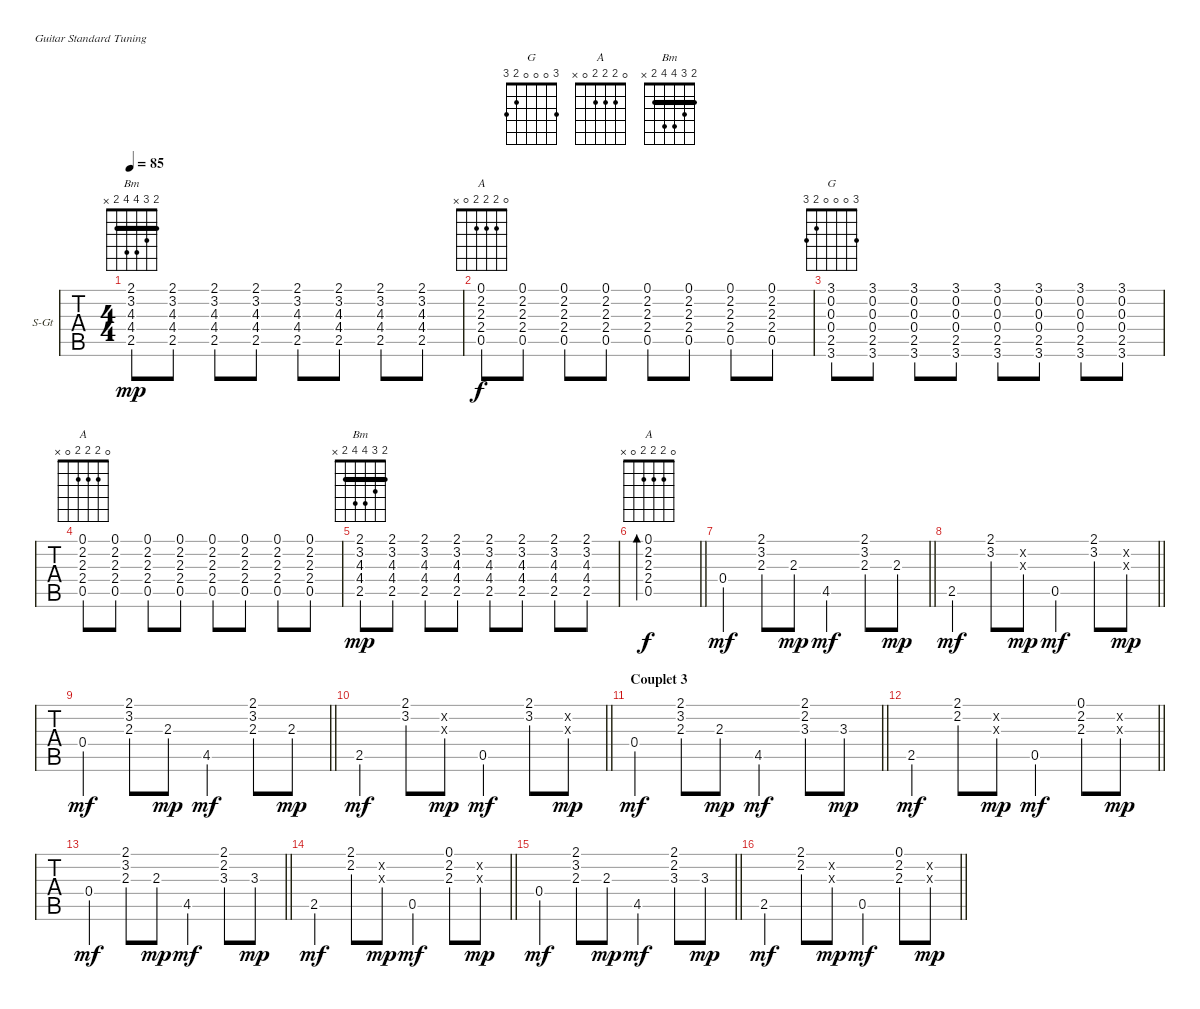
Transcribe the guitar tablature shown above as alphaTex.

\bracketExtendMode groupsimilarinstruments
\firstSystemTrackNameOrientation horizontal
\otherSystemsTrackNameOrientation horizontal
\chordDiagramsInScore
\track ("Guitare Acoustique" "S-Gt") {instrument acousticguitarsteel}
\staff {tabs}
\tuning (E4 B3 G3 D3 A2 E2)
\chord ("G" 3 0 0 0 2 3)
\chord ("A" 0 2 2 2 0 x)
\chord ("Bm" 2 3 4 4 2 x) {barre 2}
\ts (4 4)
\tempo 85
\clef g2
\ks c
(2.1 3.2 4.3 4.4 2.5).8{ch "Bm" dy mp} (2.1 3.2 4.3 4.4 2.5).8 (2.1 3.2 4.3 4.4 2.5).8 (2.1 3.2 4.3 4.4 2.5).8 (2.1 3.2 4.3 4.4 2.5).8 (2.1 3.2 4.3 4.4 2.5).8 (2.1 3.2 4.3 4.4 2.5).8 (2.1 3.2 4.3 4.4 2.5).8 |
(0.1 2.2 2.3 2.4 0.5).8{ch "A" dy f} (0.1 2.2 2.3 2.4 0.5).8 (0.1 2.2 2.3 2.4 0.5).8 (0.1 2.2 2.3 2.4 0.5).8 (0.1 2.2 2.3 2.4 0.5).8 (0.1 2.2 2.3 2.4 0.5).8 (0.1 2.2 2.3 2.4 0.5).8 (0.1 2.2 2.3 2.4 0.5).8 |
(3.1 0.2 0.3 0.4 2.5 3.6).8{ch "G"} (3.1 0.2 0.3 0.4 2.5 3.6).8 (3.1 0.2 0.3 0.4 2.5 3.6).8 (3.1 0.2 0.3 0.4 2.5 3.6).8 (3.1 0.2 0.3 0.4 2.5 3.6).8 (3.1 0.2 0.3 0.4 2.5 3.6).8 (3.1 0.2 0.3 0.4 2.5 3.6).8 (3.1 0.2 0.3 0.4 2.5 3.6).8 |
(0.1 2.2 2.3 2.4 0.5).8{ch "A"} (0.1 2.2 2.3 2.4 0.5).8 (0.1 2.2 2.3 2.4 0.5).8 (0.1 2.2 2.3 2.4 0.5).8 (0.1 2.2 2.3 2.4 0.5).8 (0.1 2.2 2.3 2.4 0.5).8 (0.1 2.2 2.3 2.4 0.5).8 (0.1 2.2 2.3 2.4 0.5).8 |
(2.1 3.2 4.3 4.4 2.5).8{ch "Bm" dy mp} (2.1 3.2 4.3 4.4 2.5).8 (2.1 3.2 4.3 4.4 2.5).8 (2.1 3.2 4.3 4.4 2.5).8 (2.1 3.2 4.3 4.4 2.5).8 (2.1 3.2 4.3 4.4 2.5).8 (2.1 3.2 4.3 4.4 2.5).8 (2.1 3.2 4.3 4.4 2.5).8 |
\barLineRight lightlight
(0.1 2.2 2.3 2.4 0.5).1{bd 240 ch "A" dy f} |
\barLineRight lightlight
0.4.4{dy mf} (2.1 3.2 2.3).8 2.3.8{dy mp} 4.5.4{dy mf} (2.1 3.2 2.3).8 2.3.8{dy mp} |
\barLineRight lightlight
2.5.4{dy mf} (2.1 3.2).8 (0.2{x} 0.3{x}).8{dy mp} 0.5.4{dy mf} (2.1 3.2).8 (0.2{x} 0.3{x}).8{dy mp} |
\barLineRight lightlight
0.4.4{dy mf} (2.1 3.2 2.3).8 2.3.8{dy mp} 4.5.4{dy mf} (2.1 3.2 2.3).8 2.3.8{dy mp} |
\barLineRight lightlight
2.5.4{dy mf} (2.1 3.2).8 (0.2{x} 0.3{x}).8{dy mp} 0.5.4{dy mf} (2.1 3.2).8 (0.2{x} 0.3{x}).8{dy mp} |
\section ("" "Couplet 3")
\barLineRight lightlight
0.4.4{dy mf} (2.1 3.2 2.3).8 2.3.8{dy mp} 4.5.4{dy mf} (2.1 2.2 3.3).8 3.3.8{dy mp} |
\barLineRight lightlight
2.5.4{dy mf} (2.1 2.2).8 (0.2{x} 0.3{x}).8{dy mp} 0.5.4{dy mf} (0.1 2.2 2.3).8 (0.2{x} 0.3{x}).8{dy mp} |
\barLineRight lightlight
0.4.4{dy mf} (2.1 3.2 2.3).8 2.3.8{dy mp} 4.5.4{dy mf} (2.1 2.2 3.3).8 3.3.8{dy mp} |
\barLineRight lightlight
2.5.4{dy mf} (2.1 2.2).8 (0.2{x} 0.3{x}).8{dy mp} 0.5.4{dy mf} (0.1 2.2 2.3).8 (0.2{x} 0.3{x}).8{dy mp} |
\barLineRight lightlight
0.4.4{dy mf} (2.1 3.2 2.3).8 2.3.8{dy mp} 4.5.4{dy mf} (2.1 2.2 3.3).8 3.3.8{dy mp} |
\barLineRight lightlight
2.5.4{dy mf} (2.1 2.2).8 (0.2{x} 0.3{x}).8{dy mp} 0.5.4{dy mf} (0.1 2.2 2.3).8 (0.2{x} 0.3{x}).8{dy mp}
